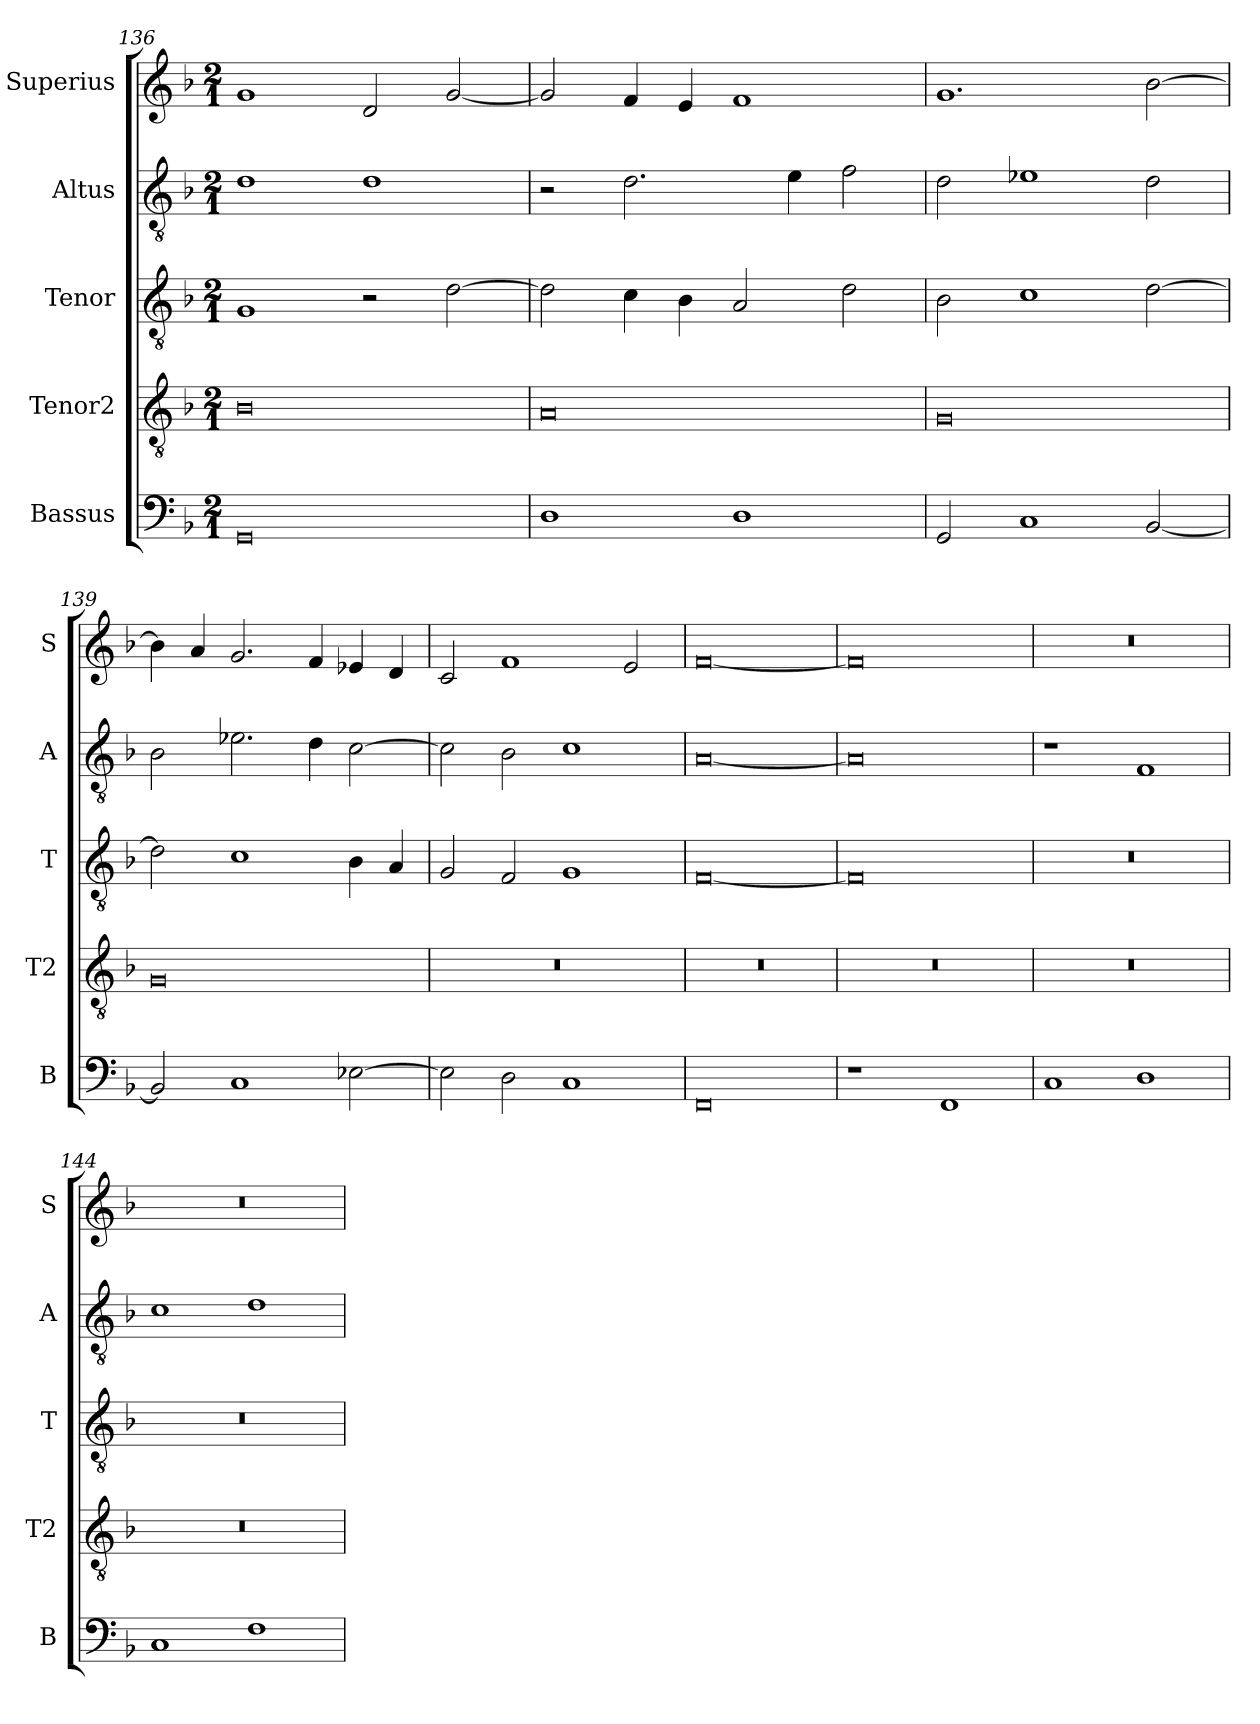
**kern	**kern	**kern	**kern	**kern
*part5	*part4	*part3	*part2	*part1
*staff5	*staff4	*staff3	*staff2	*staff1
*I"Bassus	*I"Tenor2	*I"Tenor	*I"Altus	*I"Superius
*I'B	*I'T2	*I'T	*I'A	*I'S
*clefF4	*clefGv2	*clefGv2	*clefGv2	*clefG2
*k[b-]	*k[b-]	*k[b-]	*k[b-]	*k[b-]
*M2/1	*M2/1	*M2/1	*M2/1	*M2/1
=136	=136	=136	=136	=136
0GG	0B-	1G	1d	1g
.	.	2r	1d	2d/
.	.	[2d\	.	[2g/
=137	=137	=137	=137	=137
1D	0A	2d\]	2r	2g/]
.	.	4c\	2.d\	4f/
.	.	4B-\	.	4e/
1D	.	2A/	.	1f
.	.	.	4e\	.
.	.	2d\	2f\	.
=138	=138	=138	=138	=138
2GG/	0G	2B-\	2d\	1.g
1C	.	1c	1e-X	.
[2BB-/	.	[2d\	2d\	[2b-\
=139	=139	=139	=139	=139
2BB-/]	0G	2d\]	2B-\	4b-\]
.	.	.	.	4a/
1C	.	1c	2.e-X\	2.g/
.	.	.	4d\	4f/
[2E-X\	.	4B-\	[2c\	4e-X/
.	.	4A/	.	4d/
=140	=140	=140	=140	=140
2E-\]	0r	2G/	2c\]	2c/
2D\	.	2F/	2B-\	1f
1C	.	1G	1c	.
.	.	.	.	2e/
=141	=141	=141	=141	=141
0FF	0r	[0F	[0A	[0f
=142	=142	=142	=142	=142
1r	0r	0F]	0A]	0f]
1FF	.	.	.	.
=143	=143	=143	=143	=143
1C	0r	0r	1r	0r
1D	.	.	1F	.
=144	=144	=144	=144	=144
1C	0r	0r	1c	0r
1F	.	.	1d	.
=	=	=	=	=
*-	*-	*-	*-	*-
